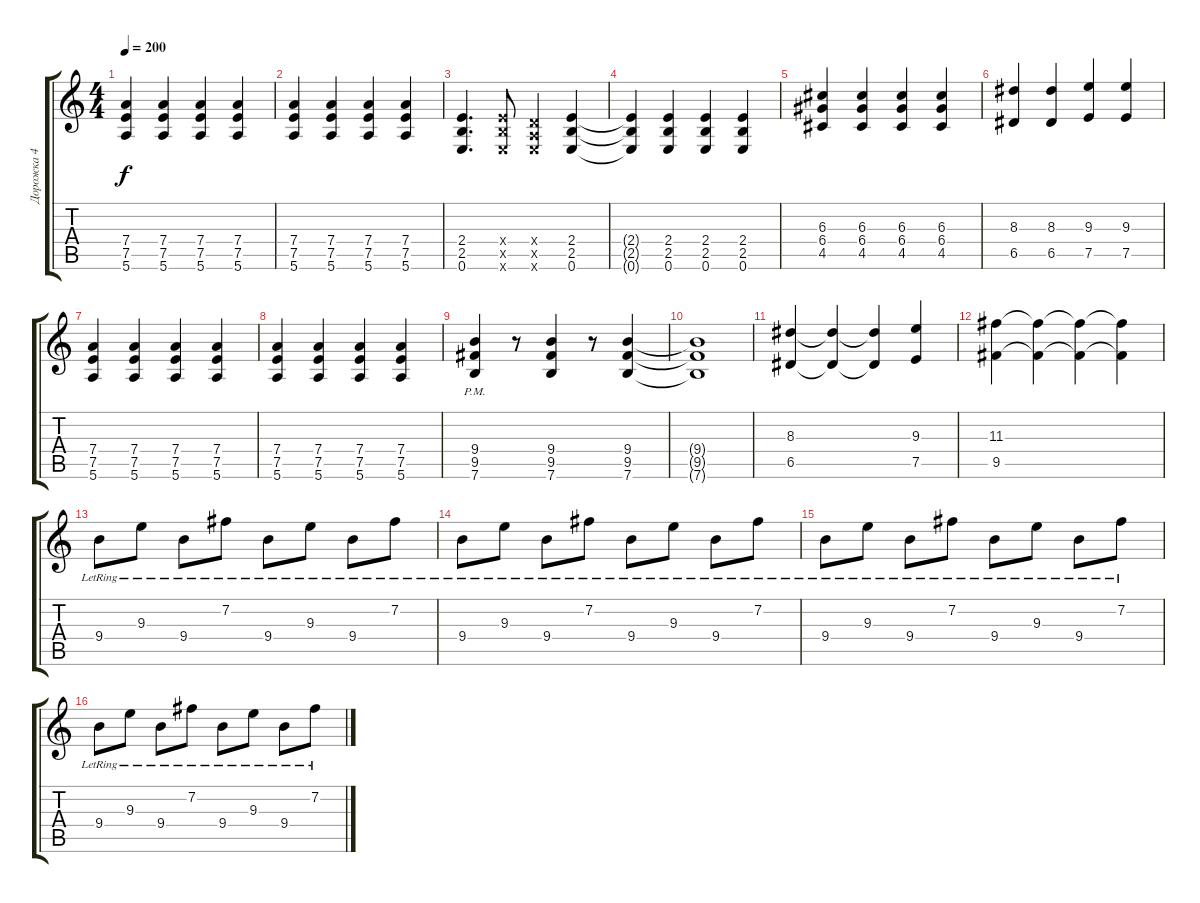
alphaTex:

\track ("Дорожка 4" "Дорожка 4") {instrument acousticguitarsteel}
\staff {score tabs}
\tuning (E4 B3 G3 D3 A2 E2) {hide}
\ts (4 4)
\tempo 200
\clef g2
\ks c
(7.4 7.5 5.6).4{dy f} (7.4 7.5 5.6).4 (7.4 7.5 5.6).4 (7.4 7.5 5.6).4 |
(7.4 7.5 5.6).4 (7.4 7.5 5.6).4 (7.4 7.5 5.6).4 (7.4 7.5 5.6).4 |
(2.4 2.5 0.6).4{d} (2.4{x} 2.5{x} 0.6{x}).8 (0.4{x} 0.5{x} 0.6{x}).4 (2.4 2.5 0.6).4 |
(2.4{t} 2.5{t} 0.6{t}).4 (2.4 2.5 0.6).4 (2.4 2.5 0.6).4 (2.4 2.5 0.6).4 |
(6.3 6.4 4.5).4 (6.3 6.4 4.5).4 (6.3 6.4 4.5).4 (6.3 6.4 4.5).4 |
(8.3 6.5).4 (8.3 6.5).4 (9.3 7.5).4 (9.3 7.5).4 |
(7.4 7.5 5.6).4 (7.4 7.5 5.6).4 (7.4 7.5 5.6).4 (7.4 7.5 5.6).4 |
(7.4 7.5 5.6).4 (7.4 7.5 5.6).4 (7.4 7.5 5.6).4 (7.4 7.5 5.6).4 |
(9.4 9.5{pm} 7.6).4 r.8 (9.4 9.5 7.6).4 r.8 (9.4 9.5 7.6).4 |
(9.4{t} 9.5{t} 7.6{t}).1 |
(8.3 6.5).4 (8.3{t} 6.5{t}).4 (8.3{t} 6.5{t}).4 (9.3 7.5).4 |
(11.3 9.5).4 (11.3{t} 9.5{t}).4 (11.3{t} 9.5{t}).4 (11.3{t} 9.5{t}).4 |
9.4{lr}.8{volume 7 instrument electricguitarmuted} 9.3{lr}.8 9.4{lr}.8 7.2{lr}.8 9.4{lr}.8 9.3{lr}.8 9.4{lr}.8 7.2{lr}.8 |
9.4{lr}.8 9.3{lr}.8 9.4{lr}.8 7.2{lr}.8 9.4{lr}.8 9.3{lr}.8 9.4{lr}.8 7.2{lr}.8 |
9.4{lr}.8 9.3{lr}.8 9.4{lr}.8 7.2{lr}.8 9.4{lr}.8 9.3{lr}.8 9.4{lr}.8 7.2{lr}.8 |
9.4{lr}.8 9.3{lr}.8 9.4{lr}.8 7.2{lr}.8 9.4{lr}.8 9.3{lr}.8 9.4{lr}.8 7.2{lr}.8
